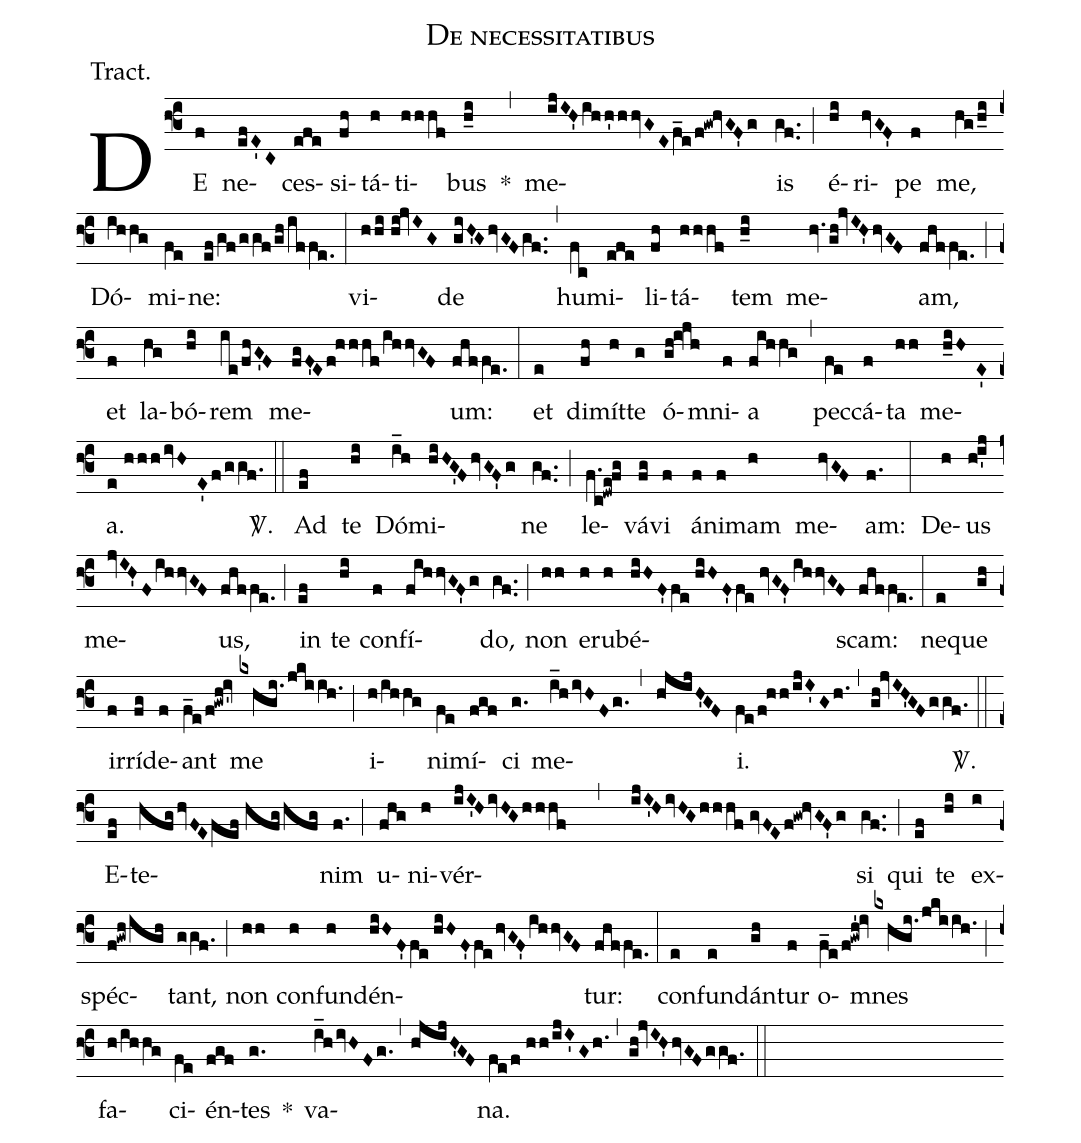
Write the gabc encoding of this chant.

name:De necessitatibus;
annotation:Tract.;
mode:2;
office-part:Tract;
%%
(f3) DE(f) ne(efE'C)ces(efe)si(fh)tá(h)ti(hhhf)bus(h_i) *(,) me(ijIH'ihh'hhvGEf_e/f!gw!hvGF'g)is(gf..) (;) é(hi)ri(hvGF')pe(f) me,(hg/h_i) Dó(ihhg)mi(fe)ne:(ef/gf/ggf/gh/iffe.) (:) vi(hhi//hi!jvIG)de(giH'GhvGFgf..) (,) hu(fc)mi(efe)li(fh)tá(hhhf)tem(h_i) me(hv.gh!jvIH'hvGF)am,(fhffe.) (;) et(f) la(hg)bó(hi)rem(ie/fhG'F) me(fgF'Ef!hhhf/ihhvGF)um:(fhffe.) (:) et(e) di(fh)mít(h)te(g) ó(gh!i!jh)mni(f)a(fihhg) (,) pec(fe)cá(f)ta(hh) me(h_iHE')a.(e//hhhivHE'f/ggf.) <sp>V/</sp>.(::) Ad(ef) te(hi) Dó(i_h)mi(hiHG'FhvGF'g)ne(gf..) (;) le(f.c!dwe!fg)vá(fg)vi(f) á(f)ni(f)mam(h) me(hvGF)am:(f.) (:) De(h)us(h!i'j) me(jvIH'FihhvGF)us,(fhffe.) (;) in(ef) te(hi) con(f)fí(fihhvGF'g)do,(gf..) (;) non(hh) e(h)ru(h)bé(hiHF'fe//hiHF'fe//hvGF'ihhvGF)scam:(fhffe.) (:) ne(e)que(gh) ir(f)rí(fg)de(f)ant(f_e/f!gwh!iv') me(kxhgi./jkiih.) (;) i(h/ihhg)ni(fe)mí(fgf)ci(g.) me(i_h/ivHFg.,hjijH'GF)i.(fe/f!hh/ijI'Gh.) (,) (gh!jvIH'GFggf.) <sp>V/</sp>.(::) E(ef)te(hfghvFEfef//hfg/hfg)nim(f.) (;) u(fhg)ni(h)vér(ijI'HivHGhhhf , ijI'HivHGhhhf//gvFEf!gw!hvGF'g)si(gf..) (;) qui(ef) te(hi) ex(i)spéc(f!gwh/igh)tant,(ggf.) (;) non(hh) con(h)fun(h)dén(hiHF'fe//hiHF'fehvGF'ihhvGF)tur:(fhffe.) (:) con(e)fun(e)dán(gh)tur(f) o(f_e/f!gwh'!iv)mnes(kxhgi./jkiih.) (;) fa(h/ihhg)ci(fe)én(fgf)tes(g.) *() va(i_hivHFg.,hjijH'GF)na.(fe/f//hh/ijI'Gh.) (,) (gh!jvIH'hvGFggf.) (::)
